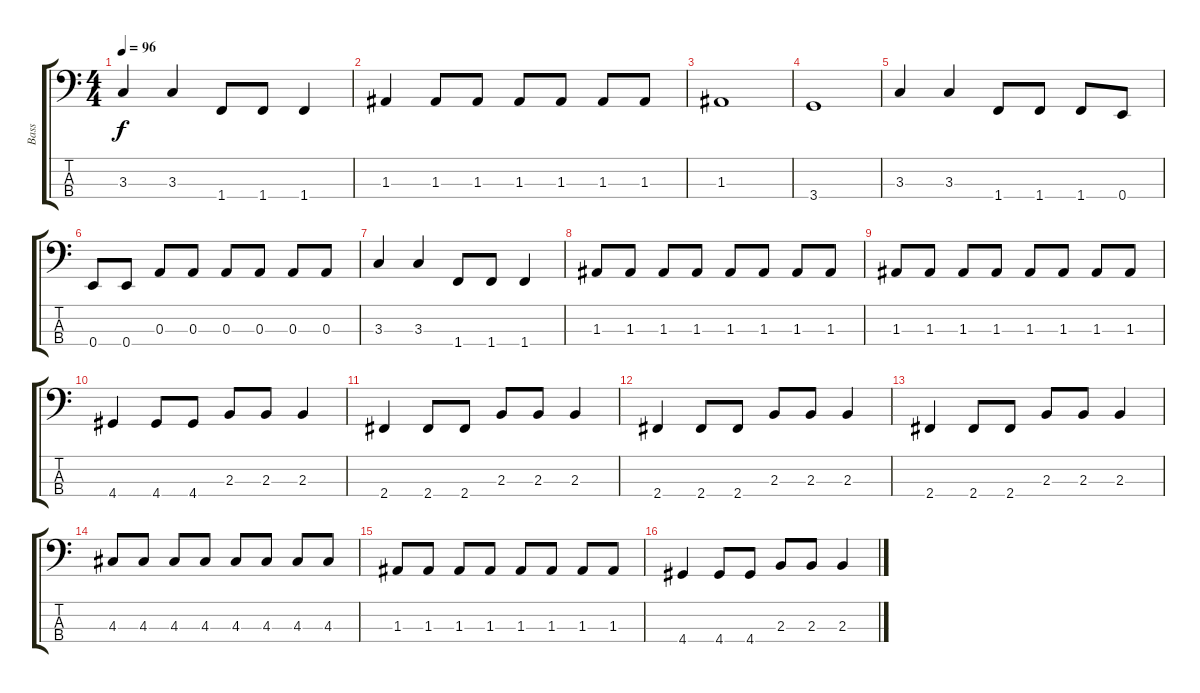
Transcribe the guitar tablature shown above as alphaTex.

\track ("Bass" "Bass") {instrument electricbasspick}
\staff {score tabs}
\tuning (G2 D2 A1 E1) {hide}
\ts (4 4)
\tempo 96
\clef f4
\ks c
3.3.4{dy f} 3.3.4 1.4.8 1.4.8 1.4.4 |
1.3.4 1.3.8 1.3.8 1.3.8 1.3.8 1.3.8 1.3.8 |
1.3.1 |
3.4.1 |
3.3.4 3.3.4 1.4.8 1.4.8 1.4.8 0.4.8 |
0.4.8 0.4.8 0.3.8 0.3.8 0.3.8 0.3.8 0.3.8 0.3.8 |
3.3.4 3.3.4 1.4.8 1.4.8 1.4.4 |
1.3.8 1.3.8 1.3.8 1.3.8 1.3.8 1.3.8 1.3.8 1.3.8 |
1.3.8 1.3.8 1.3.8 1.3.8 1.3.8 1.3.8 1.3.8 1.3.8 |
4.4.4 4.4.8 4.4.8 2.3.8 2.3.8 2.3.4 |
2.4.4 2.4.8 2.4.8 2.3.8 2.3.8 2.3.4 |
2.4.4 2.4.8 2.4.8 2.3.8 2.3.8 2.3.4 |
2.4.4 2.4.8 2.4.8 2.3.8 2.3.8 2.3.4 |
4.3.8 4.3.8 4.3.8 4.3.8 4.3.8 4.3.8 4.3.8 4.3.8 |
1.3.8 1.3.8 1.3.8 1.3.8 1.3.8 1.3.8 1.3.8 1.3.8 |
4.4.4 4.4.8 4.4.8 2.3.8 2.3.8 2.3.4
